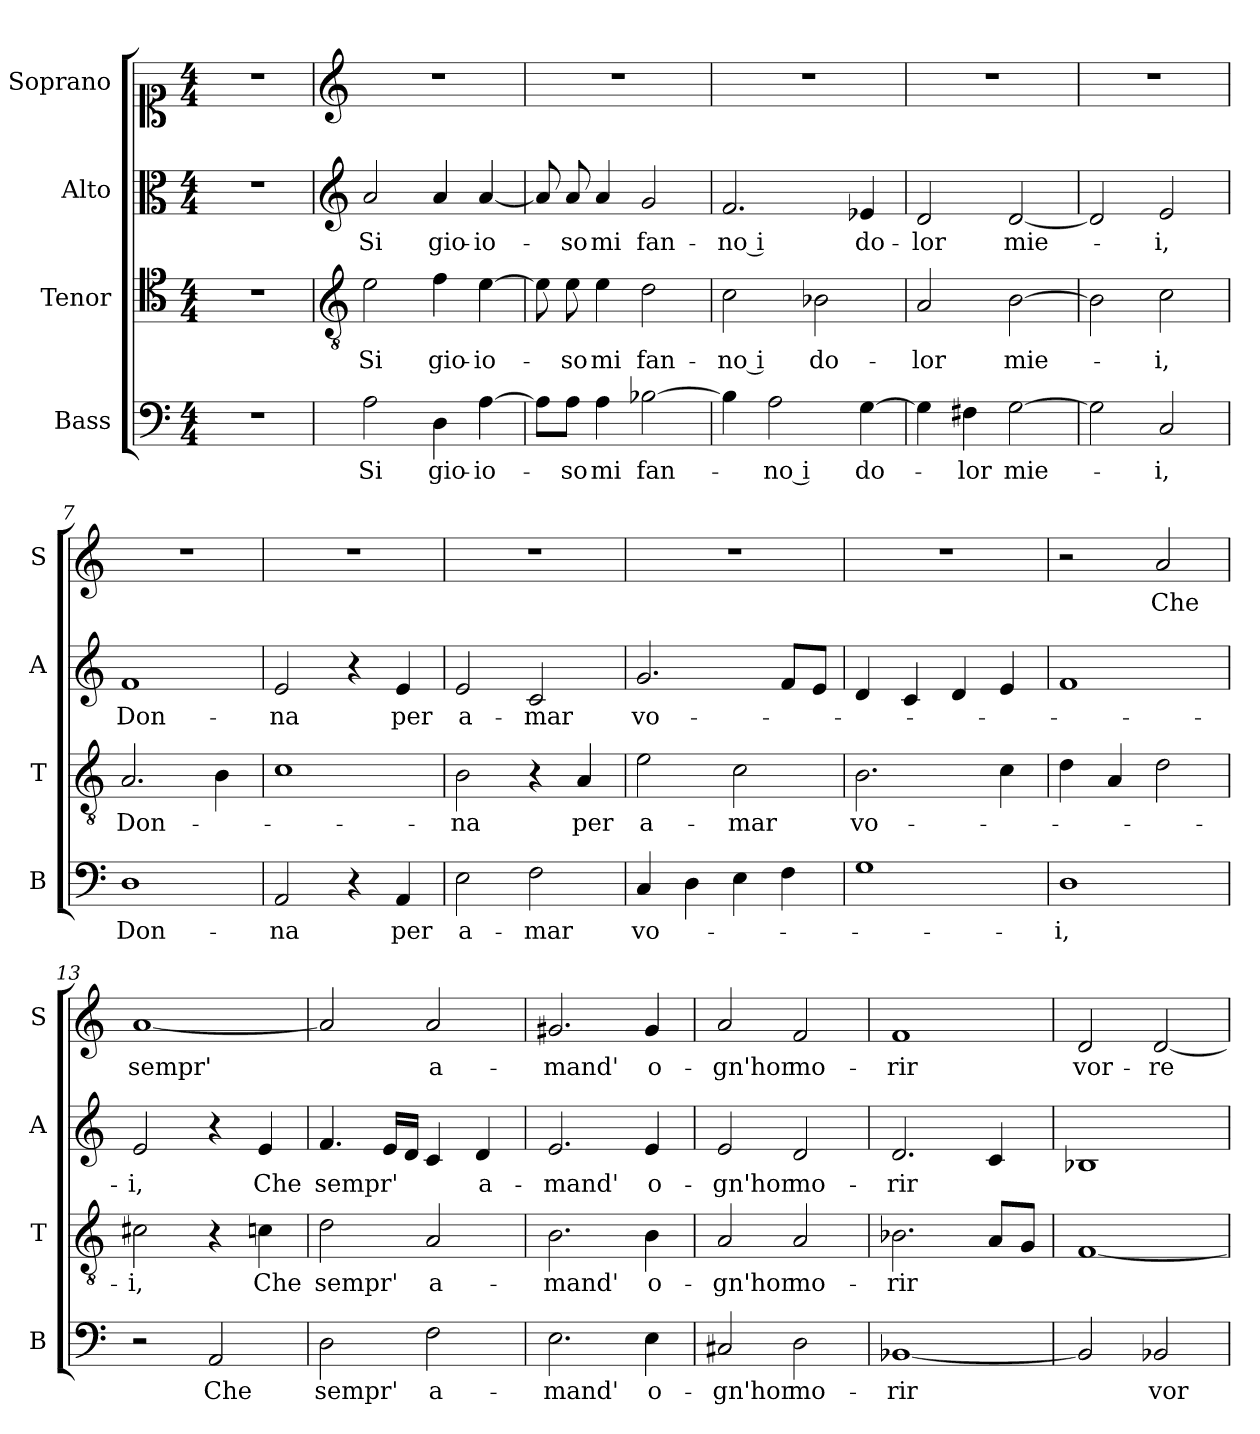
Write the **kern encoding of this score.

**kern	**text	**kern	**text	**kern	**text	**kern	**text
*part4	*part4	*part3	*part3	*part2	*part2	*part1	*part1
*staff4	*staff4	*staff3	*staff3	*staff2	*staff2	*staff1	*staff1
*I"Bass	*	*I"Tenor	*	*I"Alto	*	*I"Soprano	*
*I'B	*	*I'T	*	*I'A	*	*I'S	*
*clefF4	*	*clefC4	*	*clefC3	*	*clefC1	*
*k[]	*	*k[]	*	*k[]	*	*k[]	*
*C:	*	*C:	*	*C:	*	*C:	*
*M4/4	*	*M4/4	*	*M4/4	*	*M4/4	*
=1	=1	=1	=1	=1	=1	=1	=1
1r	.	1r	.	1r	.	1r	.
=2	=2	=2	=2	=2	=2	=2	=2
*	*	*clefGv2	*	*clefG2	*	*clefG2	*
!	!LO:LY:b	!	!LO:LY:b	!	!LO:LY:b	!	!
2A\	Si	2e\	Si	2a/	Si	1r	.
!	!LO:LY:b	!	!LO:LY:b	!	!LO:LY:b	!	!
4D\	gio-	4f\	gio-	4a/	gio-	.	.
!	!LO:LY:b	!	!LO:LY:b	!	!LO:LY:b	!	!
[4A\	-io-	[4e\	-io-	[4a/	-io-	.	.
=3	=3	=3	=3	=3	=3	=3	=3
8A\L]	.	8e\]	.	8a/]	.	1r	.
!	!LO:LY:b	!	!LO:LY:b	!	!LO:LY:b	!	!
8A\J	-so	8e\	-so	8a/	-so	.	.
!	!LO:LY:b	!	!LO:LY:b	!	!LO:LY:b	!	!
4A\	mi	4e\	mi	4a/	mi	.	.
!	!LO:LY:b	!	!LO:LY:b	!	!LO:LY:b	!	!
[2B-X\	fan-	2d\	fan-	2g/	fan-	.	.
=4	=4	=4	=4	=4	=4	=4	=4
!	!	!	!LO:LY:b	!	!LO:LY:b	!	!
4B-\]	.	2c\	-no i	2.f/	-no i	1r	.
!	!LO:LY:b	!	!	!	!	!	!
2A\	-no i	.	.	.	.	.	.
!	!	!	!LO:LY:b	!	!	!	!
.	.	2B-X\	do-	.	.	.	.
!	!LO:LY:b	!	!	!	!LO:LY:b	!	!
[4G\	do-	.	.	4e-X/	do-	.	.
=5	=5	=5	=5	=5	=5	=5	=5
!	!	!	!LO:LY:b	!	!LO:LY:b	!	!
4G\]	.	2A/	-lor	2d/	-lor	1r	.
!	!LO:LY:b	!	!	!	!	!	!
4F#X\	-lor	.	.	.	.	.	.
!	!LO:LY:b	!	!LO:LY:b	!	!LO:LY:b	!	!
[2G\	mie-	[2B\	mie-	[2d/	mie-	.	.
=6	=6	=6	=6	=6	=6	=6	=6
2G\]	.	2B\]	.	2d/]	.	1r	.
!	!LO:LY:b	!	!LO:LY:b	!	!LO:LY:b	!	!
2C/	-i,	2c\	-i,	2e/	-i,	.	.
!!LO:LB:g=z
=7	=7	=7	=7	=7	=7	=7	=7
!	!LO:LY:b	!	!LO:LY:b	!	!LO:LY:b	!	!
1D	Don-	2.A/	Don-	1f	Don-	1r	.
.	.	4B\	.	.	.	.	.
=8	=8	=8	=8	=8	=8	=8	=8
!	!LO:LY:b	!	!	!	!LO:LY:b	!	!
2AA/	-na	1c	.	2e/	-na	1r	.
4r	.	.	.	4r	.	.	.
!	!LO:LY:b	!	!	!	!LO:LY:b	!	!
4AA/	per	.	.	4e/	per	.	.
=9	=9	=9	=9	=9	=9	=9	=9
!	!LO:LY:b	!	!LO:LY:b	!	!LO:LY:b	!	!
2E\	a-	2B\	-na	2e/	a-	1r	.
!	!LO:LY:b	!	!	!	!LO:LY:b	!	!
2F\	-mar	4r	.	2c/	-mar	.	.
!	!	!	!LO:LY:b	!	!	!	!
.	.	4A/	per	.	.	.	.
=10	=10	=10	=10	=10	=10	=10	=10
!	!LO:LY:b	!	!LO:LY:b	!	!LO:LY:b	!	!
4C/	vo-	2e\	a-	2.g/	vo-	1r	.
4D\	.	.	.	.	.	.	.
!	!	!	!LO:LY:b	!	!	!	!
4E\	.	2c\	-mar	.	.	.	.
4F\	.	.	.	8f/L	.	.	.
.	.	.	.	8e/J	.	.	.
=11	=11	=11	=11	=11	=11	=11	=11
!	!	!	!LO:LY:b	!	!	!	!
1G	.	2.B\	vo-	4d/	.	1r	.
.	.	.	.	4c/	.	.	.
.	.	.	.	4d/	.	.	.
.	.	4c\	.	4e/	.	.	.
=12	=12	=12	=12	=12	=12	=12	=12
!	!LO:LY:b	!	!	!	!	!	!
1D	-i,	4d\	.	1f	.	2r	.
.	.	4A/	.	.	.	.	.
!	!	!	!	!	!	!	!LO:LY:b
.	.	2d\	.	.	.	2a/	Che
=13	=13	=13	=13	=13	=13	=13	=13
!	!	!	!LO:LY:b	!	!LO:LY:b	!	!LO:LY:b
2r	.	2c#X\	-i,	2e/	-i,	[1a	sempr'
!	!LO:LY:b	!	!	!	!	!	!
2AA/	Che	4r	.	4r	.	.	.
!	!	!	!LO:LY:b	!	!LO:LY:b	!	!
.	.	4cn\	Che	4e/	Che	.	.
!!LO:PB:g=z
=14	=14	=14	=14	=14	=14	=14	=14
!	!LO:LY:b	!	!LO:LY:b	!	!LO:LY:b	!	!
2D\	sempr'	2d\	sempr'	4.f/	sempr'	2a/]	.
.	.	.	.	16e/LL	.	.	.
.	.	.	.	16d/JJ	.	.	.
!	!LO:LY:b	!	!LO:LY:b	!	!	!	!LO:LY:b
2F\	a-	2A/	a-	4c/	.	2a/	a-
!	!	!	!	!	!LO:LY:b	!	!
.	.	.	.	4d/	a-	.	.
=15	=15	=15	=15	=15	=15	=15	=15
!	!LO:LY:b	!	!LO:LY:b	!	!LO:LY:b	!	!LO:LY:b
2.E\	-mand'	2.B\	-mand'	2.e/	-mand'	2.g#X/	-mand'
!	!LO:LY:b	!	!LO:LY:b	!	!LO:LY:b	!	!LO:LY:b
4E\	o-	4B\	o-	4e/	o-	4g#/	o-
=16	=16	=16	=16	=16	=16	=16	=16
!	!LO:LY:b	!	!LO:LY:b	!	!LO:LY:b	!	!LO:LY:b
2C#X/	-gn'hor	2A/	-gn'hor	2e/	-gn'hor	2a/	-gn'hor
!	!LO:LY:b	!	!LO:LY:b	!	!LO:LY:b	!	!LO:LY:b
2D\	mo-	2A/	mo-	2d/	mo-	2f/	mo-
=17	=17	=17	=17	=17	=17	=17	=17
!	!LO:LY:b	!	!LO:LY:b	!	!LO:LY:b	!	!LO:LY:b
[1BB-X	-rir	2.B-X\	-rir	2.d/	-rir	1f	-rir
.	.	8A/L	.	4c/	.	.	.
.	.	8G/J	.	.	.	.	.
=18	=18	=18	=18	=18	=18	=18	=18
!	!	!	!	!	!	!	!LO:LY:b
2BB-/]	.	[1F	.	1B-X	.	2d/	vor-
!	!LO:LY:b	!	!	!	!	!	!LO:LY:b
2BB-X/	vor-	.	.	.	.	[2d/	-re-
=	=	=	=	=	=	=	=
*-	*-	*-	*-	*-	*-	*-	*-
